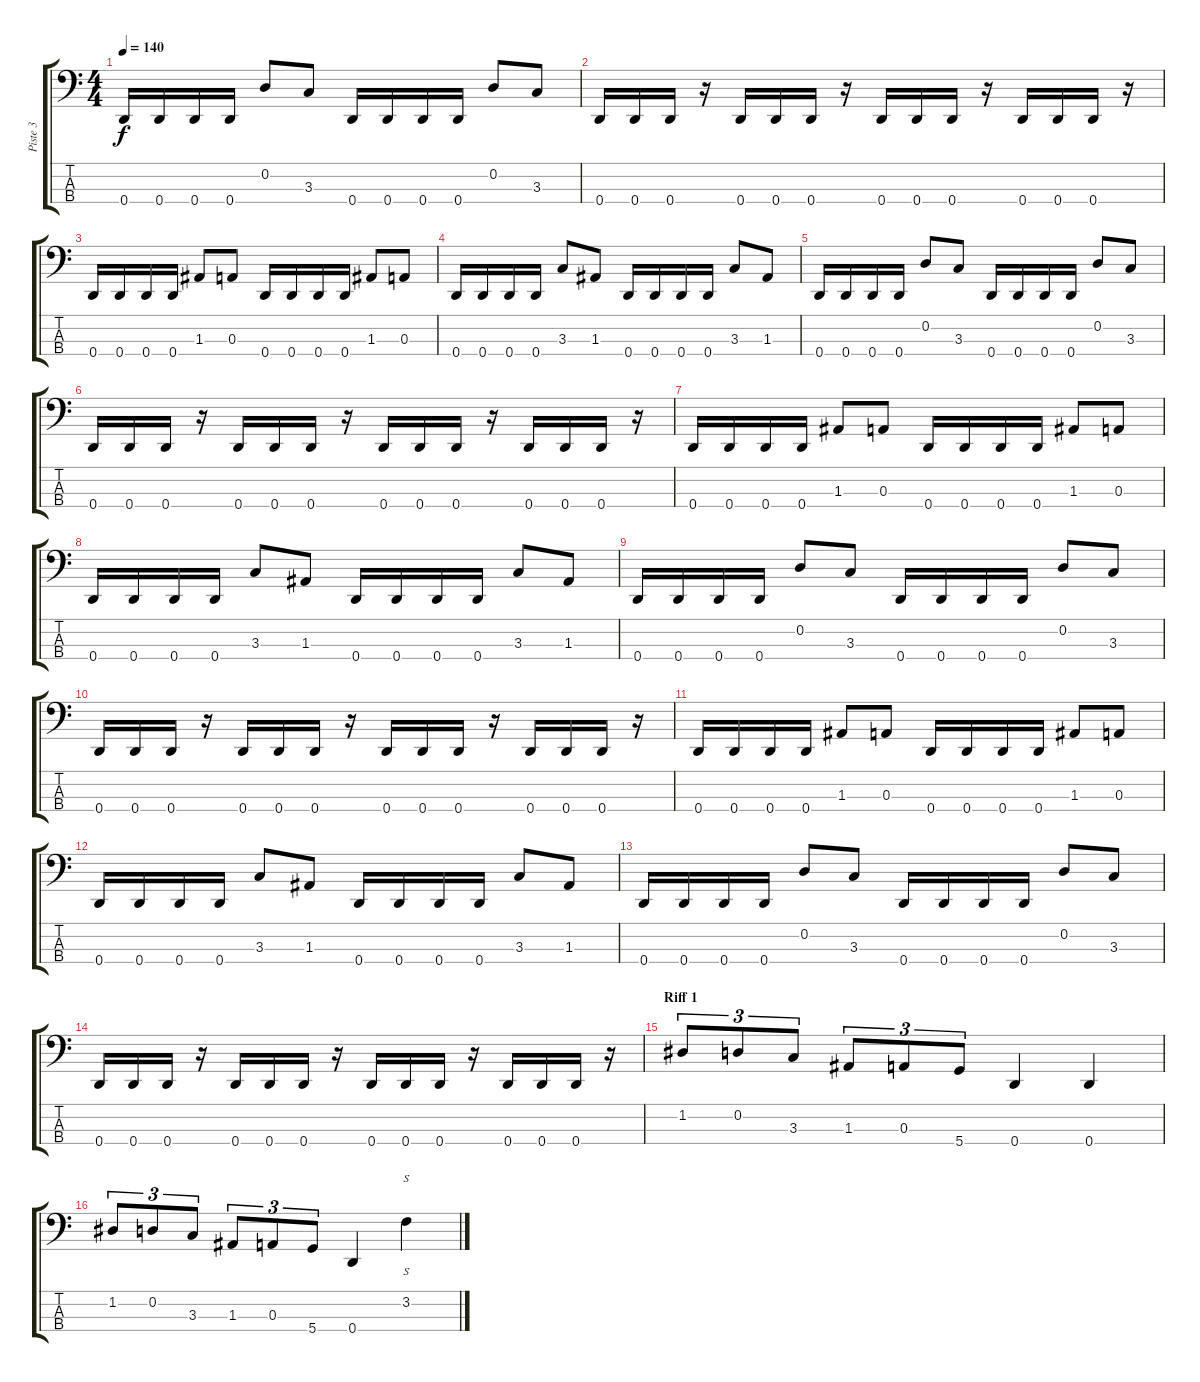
\track ("Piste 3" "Piste 3") {instrument electricbasspick}
\staff {score tabs}
\tuning (G2 D2 A1 D1) {hide}
\ts (4 4)
\tempo 140
\clef f4
\ks c
0.4.16{dy f} 0.4.16 0.4.16 0.4.16 0.2.8 3.3.8 0.4.16 0.4.16 0.4.16 0.4.16 0.2.8 3.3.8 |
0.4.16 0.4.16 0.4.16 r.16 0.4.16 0.4.16 0.4.16 r.16 0.4.16 0.4.16 0.4.16 r.16 0.4.16 0.4.16 0.4.16 r.16 |
0.4.16 0.4.16 0.4.16 0.4.16 1.3.8 0.3.8 0.4.16 0.4.16 0.4.16 0.4.16 1.3.8 0.3.8 |
0.4.16 0.4.16 0.4.16 0.4.16 3.3.8 1.3.8 0.4.16 0.4.16 0.4.16 0.4.16 3.3.8 1.3.8 |
0.4.16 0.4.16 0.4.16 0.4.16 0.2.8 3.3.8 0.4.16 0.4.16 0.4.16 0.4.16 0.2.8 3.3.8 |
0.4.16 0.4.16 0.4.16 r.16 0.4.16 0.4.16 0.4.16 r.16 0.4.16 0.4.16 0.4.16 r.16 0.4.16 0.4.16 0.4.16 r.16 |
0.4.16 0.4.16 0.4.16 0.4.16 1.3.8 0.3.8 0.4.16 0.4.16 0.4.16 0.4.16 1.3.8 0.3.8 |
0.4.16 0.4.16 0.4.16 0.4.16 3.3.8 1.3.8 0.4.16 0.4.16 0.4.16 0.4.16 3.3.8 1.3.8 |
0.4.16 0.4.16 0.4.16 0.4.16 0.2.8 3.3.8 0.4.16 0.4.16 0.4.16 0.4.16 0.2.8 3.3.8 |
0.4.16 0.4.16 0.4.16 r.16 0.4.16 0.4.16 0.4.16 r.16 0.4.16 0.4.16 0.4.16 r.16 0.4.16 0.4.16 0.4.16 r.16 |
0.4.16 0.4.16 0.4.16 0.4.16 1.3.8 0.3.8 0.4.16 0.4.16 0.4.16 0.4.16 1.3.8 0.3.8 |
0.4.16 0.4.16 0.4.16 0.4.16 3.3.8 1.3.8 0.4.16 0.4.16 0.4.16 0.4.16 3.3.8 1.3.8 |
0.4.16 0.4.16 0.4.16 0.4.16 0.2.8 3.3.8 0.4.16 0.4.16 0.4.16 0.4.16 0.2.8 3.3.8 |
0.4.16 0.4.16 0.4.16 r.16 0.4.16 0.4.16 0.4.16 r.16 0.4.16 0.4.16 0.4.16 r.16 0.4.16 0.4.16 0.4.16 r.16 |
\section ("" "Riff 1")
1.2.8{tu (3 2)} 0.2.8{tu (3 2)} 3.3.8{tu (3 2)} 1.3.8{tu (3 2)} 0.3.8{tu (3 2)} 5.4.8{tu (3 2)} 0.4.4 0.4.4 |
1.2.8{tu (3 2)} 0.2.8{tu (3 2)} 3.3.8{tu (3 2)} 1.3.8{tu (3 2)} 0.3.8{tu (3 2)} 5.4.8{tu (3 2)} 0.4.4 3.2.4{s}
